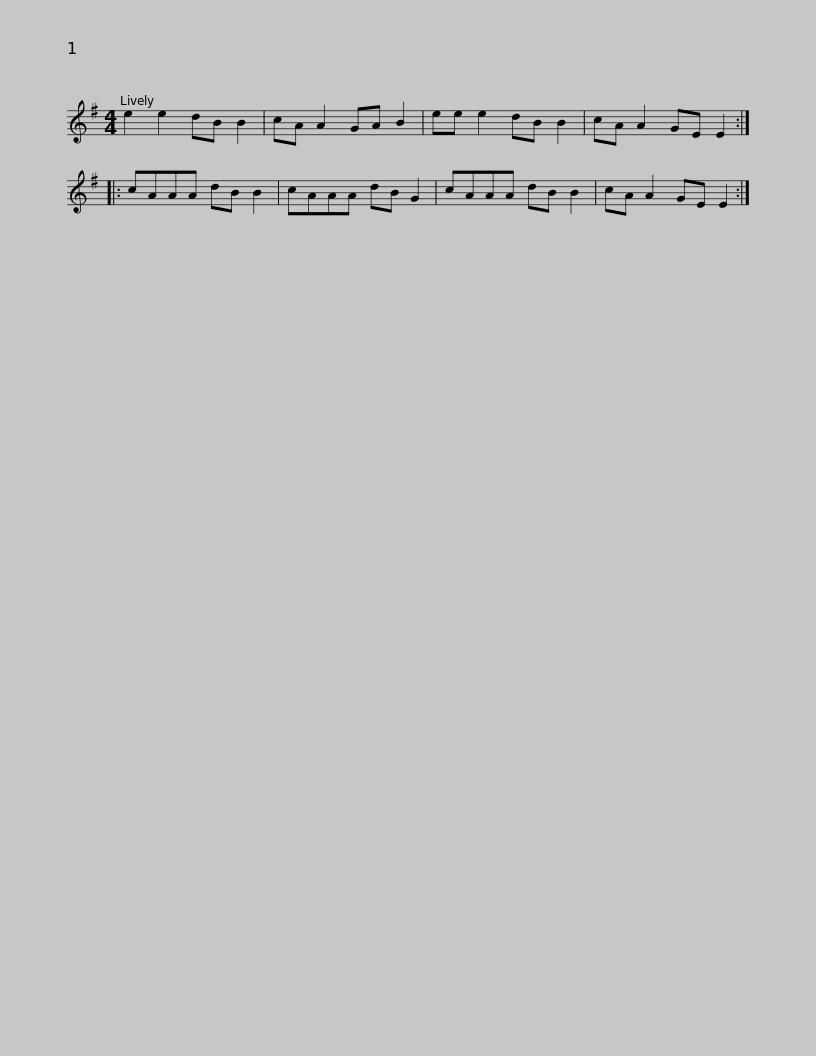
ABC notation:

X:1
L:1/8
M:4/4
I:linebreak $
K:Emin
V:1 treble
V:1
 e2 e2 dB B2 | cA A2 GA B2 | ee e2 dB B2 | cA A2 GE E2 :: cAAA dB B2 | %5
 cAAA dB G2 |$ cAAA dB B2 | cA A2 GE E2 :| %8
